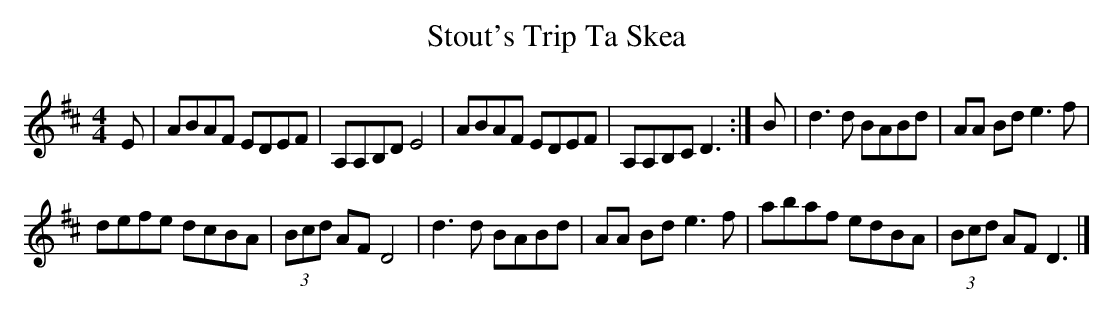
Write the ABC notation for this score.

X:1
T: Stout's Trip Ta Skea
M: 4/4
L: 1/8
K: D
E |\
ABAF EDEF | A,A,B,D E4 |\
ABAF EDEF | A,A,B,C D3 :| B |\
d3d BABd | AA Bd e3f |
defe dcBA | (3Bcd AF D4 |\
d3d BABd | AA Bd e3f |\
abaf edBA | (3Bcd AF D3 |]
